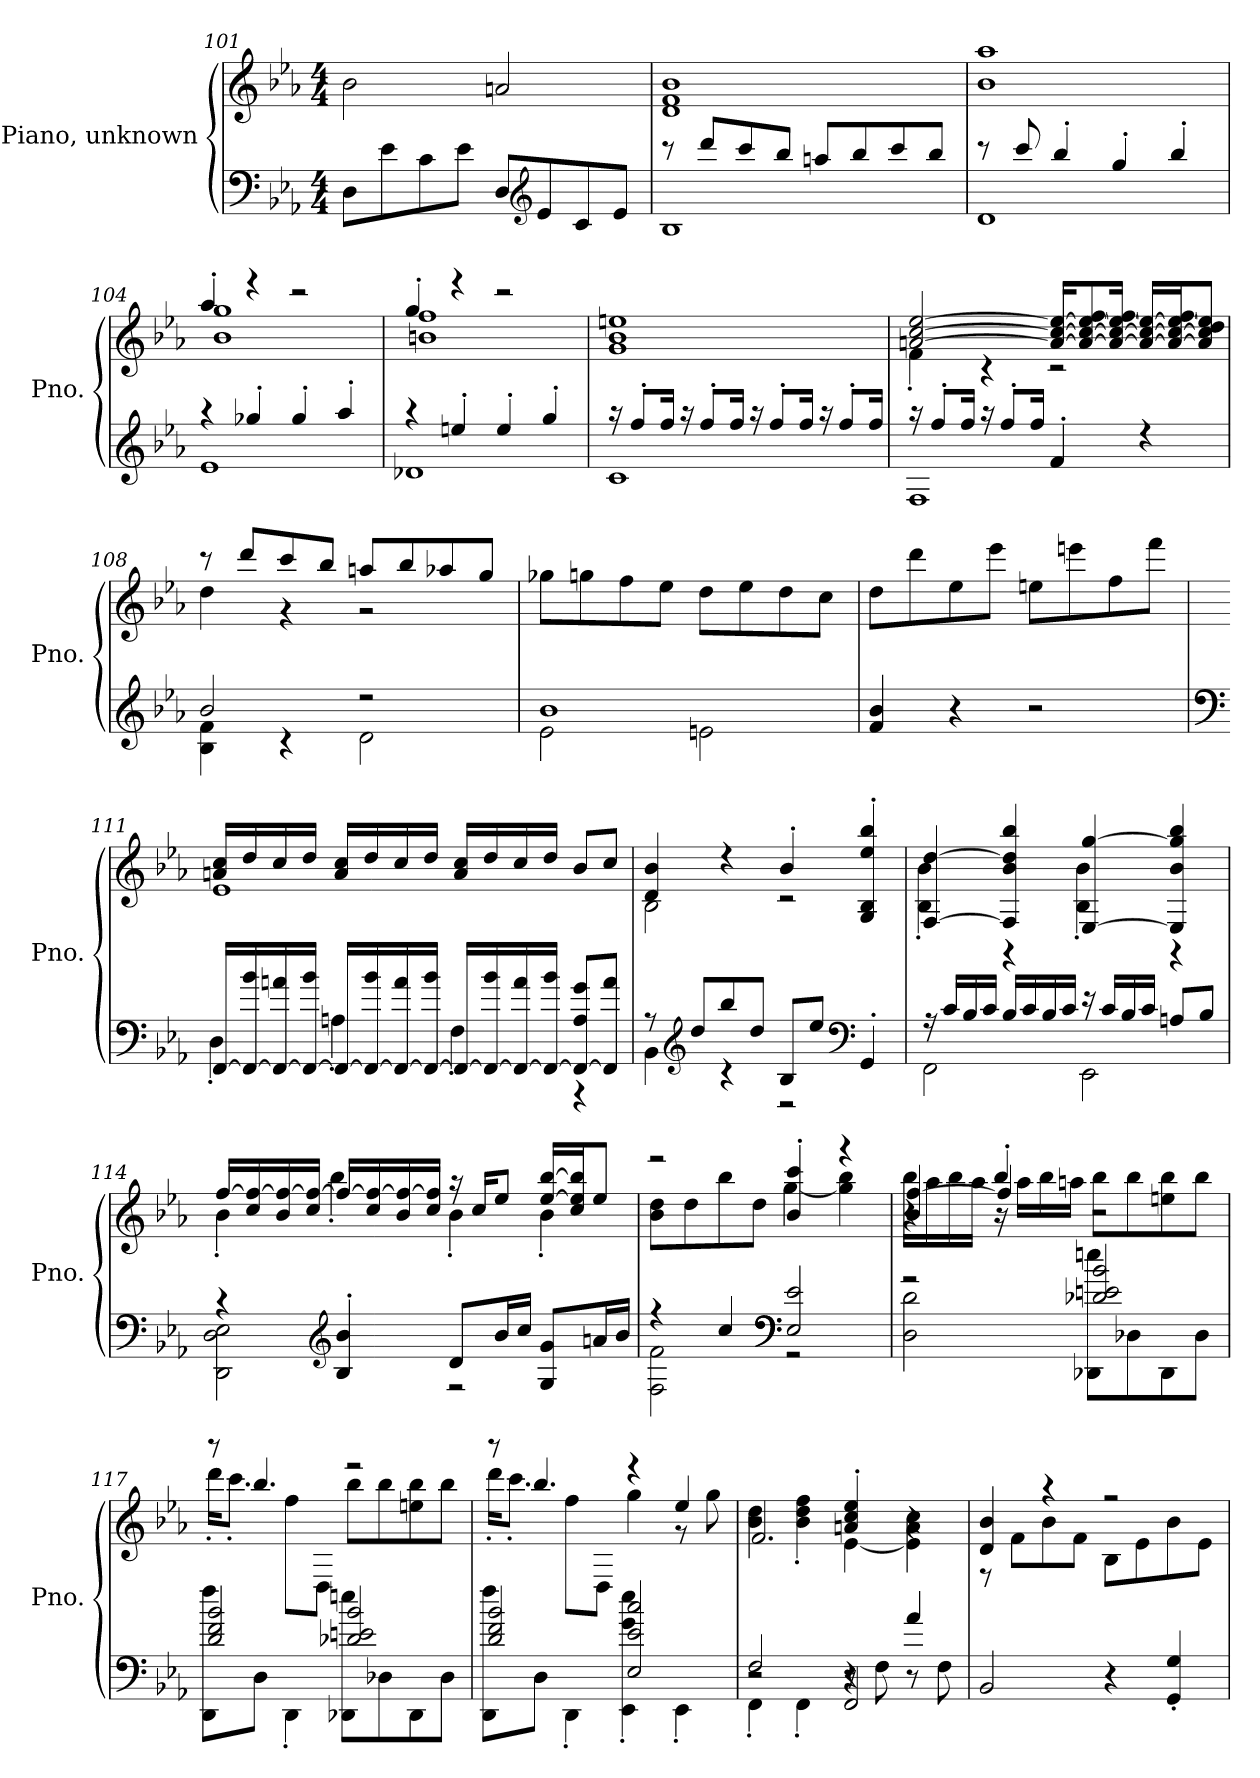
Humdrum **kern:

**kern	**kern
*part1	*part1
*staff2	*staff1
*I"Piano, unknown	*
*I'Pno.	*
*clefF4	*clefG2
*k[b-e-a-]	*k[b-e-a-]
*M4/4	*M4/4
=101	=101
8D\L	2b-\
8e-\	.
8c\	.
8e-\J	.
8D/L	2an/
*clefG2	*
8e-/	.
8c/	.
8e-/J	.
!!LO:PB:g=z
=102	=102
*^	*
8r	1B-	1d 1f 1b-
8ddd/L	.	.
8ccc/	.	.
8bb-/J	.	.
8aan/L	.	.
8bb-/	.	.
8ccc/	.	.
8bb-/J	.	.
=103	=103	=103
8r	1d	1b- 1aa-
8ccc/	.	.
4bb-'/	.	.
4gg'/	.	.
4bb-'/	.	.
=104	=104	=104
*	*	*^
4r	1e-	4aa-'/	1b- 1gg
4gg-X'/	.	4r	.
4gg-'/	.	2r	.
4aa-'/	.	.	.
=105	=105	=105	=105
4r	1d-X	4gg'/	1bn 1ff
4een'/	.	4r	.
4ee'/	.	2r	.
4gg'/	.	.	.
*	*	*v	*v
=106	=106	=106
16r	1c	1g 1b- 1een
8ff'/L	.	.
16ff/Jk	.	.
16r	.	.
8ff'/L	.	.
16ff/Jk	.	.
16r	.	.
8ff'/L	.	.
16ff/Jk	.	.
16r	.	.
8ff'/L	.	.
16ff/Jk	.	.
!!LO:LB:g=z
=107	=107	=107
*	*	*^
16r	1F	[2an/ [2cc/ [2ee-/	4f'\
8ff'/L	.	.	.
16ff/Jk	.	.	.
16r	.	.	4r
8ff'/L	.	.	.
16ff/Jk	.	.	.
4f'/	.	16a/_ 16cc/_ 16ee-/_KL	2r
.	.	8a/_ 8cc/_ 8ee-/_ 8ff/	.
.	.	16a/_ 16cc/_ 16ee-/_ 16ff/Jk	.
4r	.	16a/_ 16cc/_ 16ee-/_LL	.
.	.	16a/_ 16cc/_ 16ee-/_ 16ff/J	.
.	.	8a/] 8cc/] 8dd/ 8ee-/]J	.
=108	=108	=108	=108
2b-/	4B-\ 4f\	8r	4dd\
.	.	8ddd/L	.
.	4r	8ccc/	4r
.	.	8bb-/J	.
2r	2d\	8aan/L	2r
.	.	8bb-/	.
.	.	8aa-X/	.
.	.	8gg/J	.
*	*	*v	*v
=109	=109	=109
1b-	2e-\	8gg-X\L
.	.	8ggn\
.	.	8ff\
.	.	8ee-\J
.	2en\	8dd\L
.	.	8ee-\
.	.	8dd\
.	.	8cc\J
*v	*v	*
!!LO:LB:g=z
=110	=110
4f/ 4b-/	8dd\L
.	8ddd\
4r	8ee-\
.	8eee-\J
2r	8een\L
.	8eeen\
.	8ff\
.	8fff\J
=111	=111
*clefF4	*
*^	*^
[16FF/LL	4D'\	16an/ 16cc/LL	1e-
16FF/_ 16b-/	.	16dd/	.
16FF/_ 16an/	.	16cc/	.
16FF/_ 16b-/JJ	.	16dd/JJ	.
16FF/LL_	4An'\	16a/ 16cc/LL	.
16FF/_ 16b-/	.	16dd/	.
16FF/_ 16a/	.	16cc/	.
16FF/_ 16b-/JJ	.	16dd/JJ	.
16FF/LL_	4F'\	16a/ 16cc/LL	.
16FF/_ 16b-/	.	16dd/	.
16FF/_ 16a/	.	16cc/	.
16FF/_ 16b-/JJ	.	16dd/JJ	.
8FF/_ 8A/ 8g/L	4r	8b-/L	.
8FF/] 8a/J	.	8cc/J	.
!!LO:LB:g=z	!!
=112	=112	=112	=112
8r	4BB-\	4d/ 4b-/	2B-\
*clefG2	*	*	*
8dd/L	.	.	.
8bb-/	4r	4r	.
8dd/J	.	.	.
8B-/L	2r	4b-'/	2r
8ee-/J	.	.	.
*clefF4	*	*	*
4GG'/	.	4G/' 4B-/' 4ee-/' 4bb-/'	.
=113	=113	=113	=113
16r	2FF\	[4F/ [4dd/	4B-\' 4b-\'
16c/LL	.	.	.
16B-/	.	.	.
16c/JJ	.	.	.
16B-/LL	.	4F/] 4b-/ 4dd/] 4bb-/	4r
16c/	.	.	.
16B-/	.	.	.
16c/JJ	.	.	.
16r	2EE-\	[4E-/ [4gg/	4B-\' 4b-\'
16c/LL	.	.	.
16B-/	.	.	.
16c/JJ	.	.	.
8An/L	.	4E-/] 4b-/ 4gg/] 4bb-/	4r
8B-/J	.	.	.
!!LO:LB:g=z	!!
=114	=114	=114	=114
4r	2DD\ 2D\ 2E-\	[16ff/LL	4b-'\
.	.	16cc/ 16ff/_	.
.	.	16b-/ 16ff/_	.
.	.	16cc/ 16ff/_JJ	.
*clefG2	*	*	*
4B-/' 4b-/'	.	16ff/LL_	4bb-'\
.	.	16cc/ 16ff/_	.
.	.	16b-/ 16ff/_	.
.	.	16cc/ 16ff/]JJ	.
8d/L	2r	16r	4b-'\
.	.	16cc/KL	.
16b-/L	.	8ee-/J	.
16cc/JJ	.	.	.
8G/ 8g/L	.	[16ee-/ [16bb-/LL	4b-'\
.	.	16cc/ 16ee-/] 16bb-/]J	.
16an/L	.	8ee-/J	.
16b-/JJ	.	.	.
=115	=115	=115	=115
4r	2F\ 2f\	2r	8b-\ 8dd\L
.	.	.	8dd\
4cc/	.	.	8bb-\
.	.	.	8dd\J
*clefF4	*	*	*
2E-/ 2e-/	2r	4b-/' 4ccc/'	[4gg\
.	.	4r	4gg\] 4bb-\
!!LO:LB:g=z
=116	=116	=116	=116
*	*	*	*^
2r	2D\ 2d\	4r	16bb-\LL	4b-/ [4ff/
.	.	.	16aa-\	.
.	.	.	16bb-\	.
.	.	.	16aa-\JJ	.
.	.	4bb-'/	16r	4ff/]
.	.	.	16aa-\LL	.
.	.	.	16bb-\	.
.	.	.	16aan\JJ	.
2d-X/ 2en/ 2b-/	8DD-X\ 8een\L	2r	8bb-\L	2r
.	8D-X\	.	8bb-\	.
.	8DD-\	.	8een\ 8bb-\	.
.	8D-\J	.	8bb-\J	.
*	*	*	*v	*v
=117	=117	=117	=117
2d/ 2f/ 2b-/	8DD\ 8ff\L	8r	16ddd'\KL
.	.	.	8.ccc'\J
.	8D\J	4.bb-/	.
.	4DD'\	.	8ff\L
.	.	.	8D\J
2d-X/ 2en/ 2b-/	8DD-X\ 8een\L	2r	8bb-\L
.	8D-X\	.	8bb-\
.	8DD-\	.	8een\ 8bb-\
.	8D-\J	.	8bb-\J
=118	=118	=118	=118
2d/ 2f/ 2b-/	8DD\ 8ff\L	8r	16ddd'\KL
.	.	.	8.ccc'\J
.	8D\J	4.bb-/	.
.	4DD'\	.	8ff\L
.	.	.	8D\J
2E-/ 2e-/ 2cc/	4EE-\' 4g\' 4ee-\'	4r	4gg\
.	4EE-'\	4ee-/	8r
.	.	.	8gg\
!!LO:PB:g=z
=119	=119	=119	=119
*	*^	*	*^
2r	4FF'\	2F/	2r	4b-\ 4dd\	2.f/
.	4FF'\	.	.	4b-\' 4dd\' 4ff\'	.
4r	8r	2FF/	4an/' 4cc/' 4ee-/'	[4e-\	.
.	8F\	.	.	.	.
4a-/	8r	.	4r	4e-\] 4a\ 4cc\	4r
.	8F\	.	.	.	.
*v	*v	*v	*	*	*
*	*	*v	*v
=120	=120	=120
2BB-/	4d/ 4b-/	8r
.	.	8f\L
.	4r	8b-\
.	.	8f\J
4r	2r	8B-\L
.	.	8e-\
4GG/' 4G/'	.	8b-\
.	.	8e-\J
*	*v	*v
=	=
*-	*-
